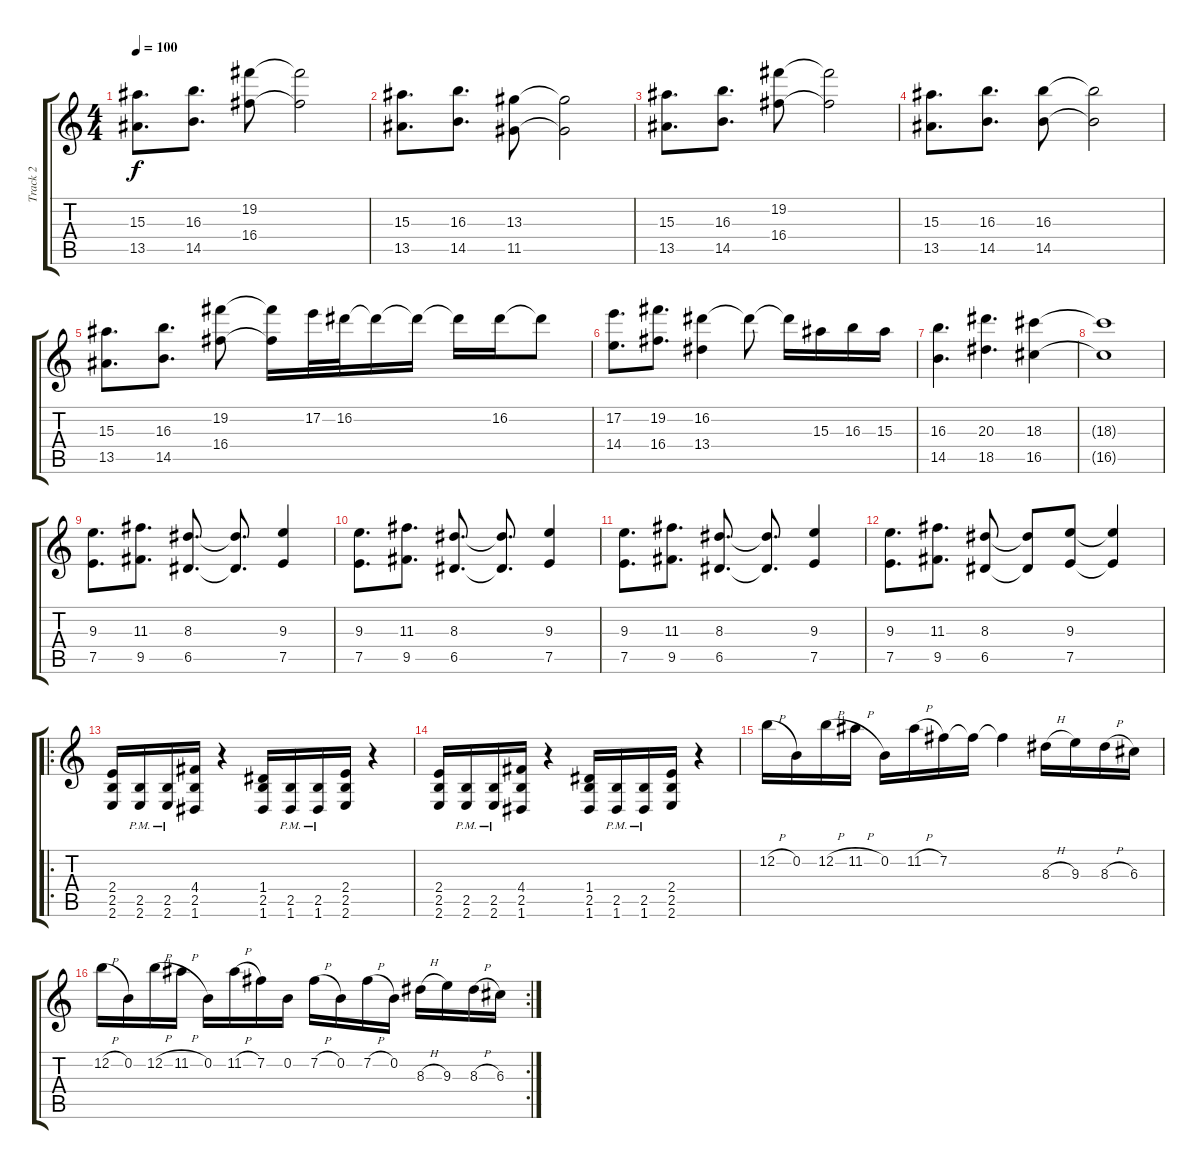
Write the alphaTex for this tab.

\track ("Track 2" "Track 2") {instrument distortionguitar}
\staff {score tabs}
\tuning (E4 B3 G3 D3 A2 D2) {hide}
\ts (4 4)
\tempo 100
\clef g2
\ks c
(15.3 13.5).8{d dy f} (16.3 14.5).8{d} (19.2 16.4).8 (19.2{t} 16.4{t}).2 |
(15.3 13.5).8{d} (16.3 14.5).8{d} (13.3 11.5).8 (13.3{t} 11.5{t}).2 |
(15.3 13.5).8{d} (16.3 14.5).8{d} (19.2 16.4).8 (19.2{t} 16.4{t}).2 |
(15.3 13.5).8{d} (16.3 14.5).8{d} (16.3 14.5).8 (16.3{t} 14.5{t}).2 |
(15.3 13.5).8{d} (16.3 14.5).8{d} (19.2 16.4).8 (19.2{t} 16.4{t}).16 17.2.32 16.2.32 16.2{t}.16 16.2{t}.16 16.2{t}.16 16.2.16 16.2{t}.8 |
(17.2 14.4).8{d} (19.2 16.4).8{d} (16.2 13.4).4 16.2{t}.8 16.2{t}.16 15.3.16 16.3.16 15.3.16 |
(16.3 14.5).4{d} (20.3 18.5).4{d} (18.3 16.5).4 |
(18.3{t} 16.5{t}).1 |
(9.3 7.5).8{d} (11.3 9.5).8{d} (8.3 6.5).8{d} (8.3{t} 6.5{t}).8{d} (9.3 7.5).4 |
(9.3 7.5).8{d} (11.3 9.5).8{d} (8.3 6.5).8{d} (8.3{t} 6.5{t}).8{d} (9.3 7.5).4 |
(9.3 7.5).8{d} (11.3 9.5).8{d} (8.3 6.5).8{d} (8.3{t} 6.5{t}).8{d} (9.3 7.5).4 |
(9.3 7.5).8{d} (11.3 9.5).8{d} (8.3 6.5).8 (8.3{t} 6.5{t}).8 (9.3 7.5).8 (9.3{t} 7.5{t}).4 |
\ro
(2.4 2.5 2.6).16 (2.5{pm} 2.6{pm}).16 (2.5{pm} 2.6{pm}).16 (4.4 2.5 1.6).16 r.4 (1.4 2.5 1.6).16 (2.5{pm} 1.6{pm}).16 (2.5{pm} 1.6{pm}).16 (2.4 2.5 2.6).16 r.4 |
(2.4 2.5 2.6).16 (2.5{pm} 2.6{pm}).16 (2.5{pm} 2.6{pm}).16 (4.4 2.5 1.6).16 r.4 (1.4 2.5 1.6).16 (2.5{pm} 1.6{pm}).16 (2.5{pm} 1.6{pm}).16 (2.4 2.5 2.6).16 r.4 |
12.2{h}.16 0.2.16 12.2{h}.16 11.2{h}.16 0.2.16 11.2{h}.16 7.2.16 7.2{t}.16 7.2{t}.4 8.3{h}.16 9.3.16 8.3{h}.16 6.3.16 |
\rc 2
12.2{h}.16 0.2.16 12.2{h}.16 11.2{h}.16 0.2.16 11.2{h}.16 7.2.16 0.2.16 7.2{h}.16 0.2.16 7.2{h}.16 0.2.16 8.3{h}.16 9.3.16 8.3{h}.16 6.3.16
